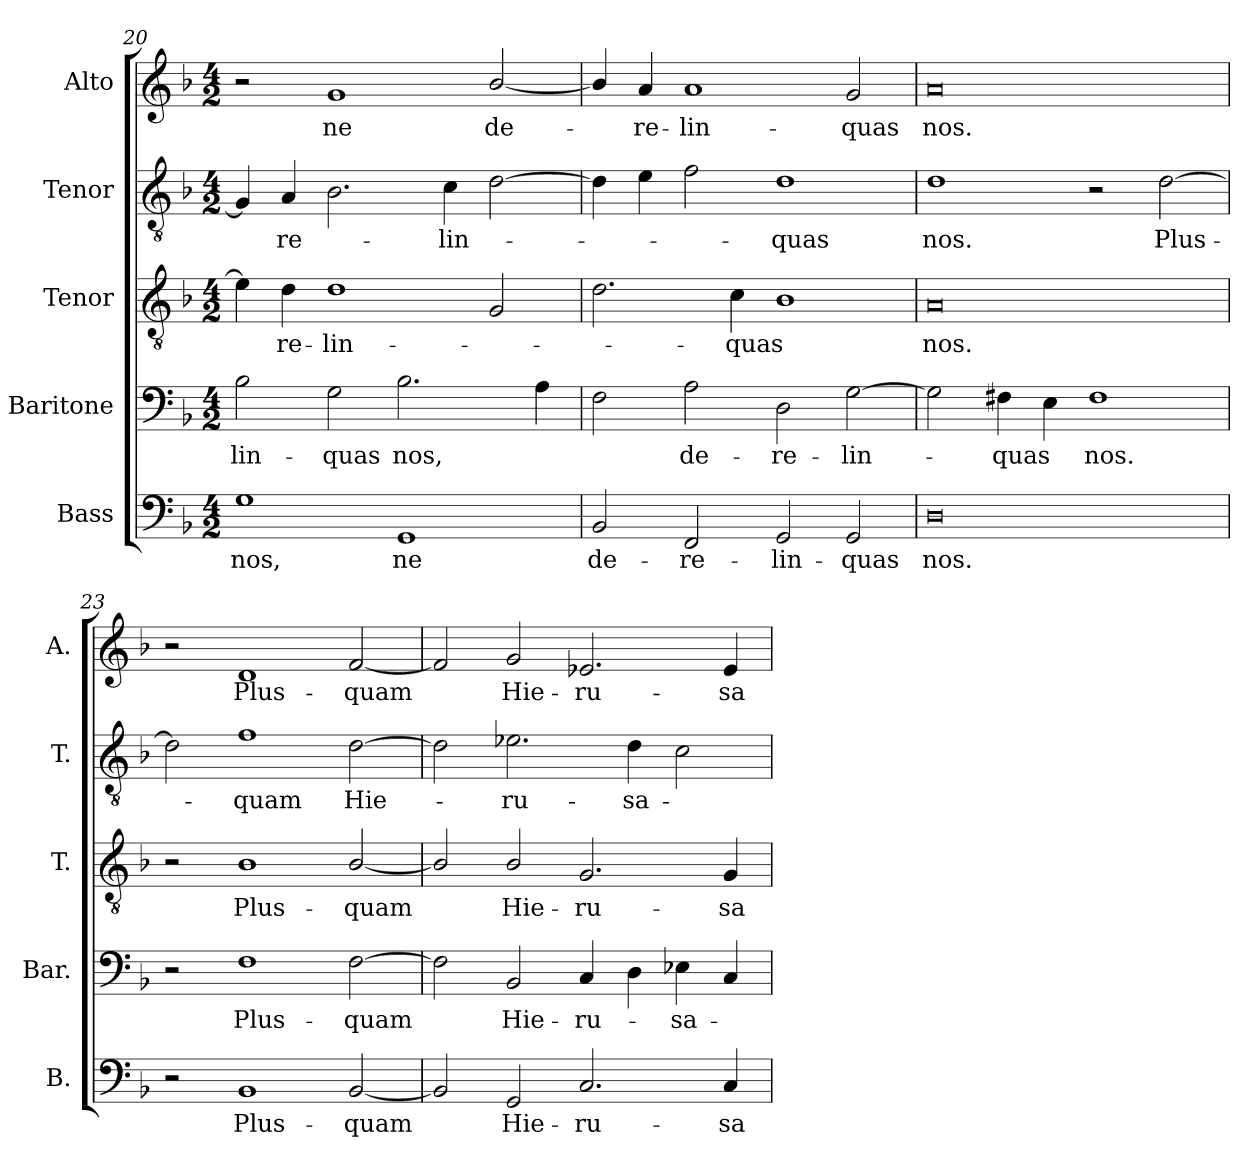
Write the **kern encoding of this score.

**kern	**text	**kern	**text	**kern	**text	**kern	**text	**kern	**text
*part5	*part5	*part4	*part4	*part3	*part3	*part2	*part2	*part1	*part1
*staff5	*staff5	*staff4	*staff4	*staff3	*staff3	*staff2	*staff2	*staff1	*staff1
*I"Bass	*	*I"Baritone	*	*I"Tenor	*	*I"Tenor	*	*I"Alto	*
*I'B.	*	*I'Bar.	*	*I'T.	*	*I'T.	*	*I'A.	*
*clefF4	*	*clefF4	*	*clefGv2	*	*clefGv2	*	*clefG2	*
*	*	*	*	*ITrd7c12	*	*ITrd7c12	*	*	*
*k[b-]	*	*k[b-]	*	*k[b-]	*	*k[b-]	*	*k[b-]	*
*F:	*	*F:	*	*F:	*	*F:	*	*F:	*
*M4/2	*	*M4/2	*	*M4/2	*	*M4/2	*	*M4/2	*
=20	=20	=20	=20	=20	=20	=20	=20	=20	=20
!	!LO:LY:b:color=#000000	!	!	!	!	!	!	!	!
!	!	!	!LO:LY:b:color=#000000	!	!	!	!	!	!
1Gi	nos,	2B-i\	-lin-	4E-i\]	.	4GGi/]	.	2r	.
!	!	!	!	!	!LO:LY:b:color=#000000	!	!	!	!
!	!	!	!	!	!	!	!LO:LY:b:color=#000000	!	!
.	.	.	.	4Di\	-re-	4AAi/	-re-	.	.
!	!	!	!LO:LY:b:color=#000000	!	!	!	!	!	!
!	!	!	!	!	!LO:LY:b:color=#000000	!	!	!	!
!	!	!	!	!	!	!	!	!	!LO:LY:b:color=#000000
.	.	2Gi\	-quas	1Di	-lin-	2.BB-i\	.	1gi	ne
!	!LO:LY:b:color=#000000	!	!	!	!	!	!	!	!
!	!	!	!LO:LY:b:color=#000000	!	!	!	!	!	!
1GGi	ne	2.B-i\	nos,	.	.	.	.	.	.
!	!	!	!	!	!	!	!LO:LY:b:color=#000000	!	!
.	.	.	.	.	.	4Ci\	-lin-	.	.
!	!	!	!	!	!	!	!	!	!LO:LY:b:color=#000000
.	.	.	.	2GGi/	.	[2Di\	.	[2b-i/	de-
.	.	4Ai\	.	.	.	.	.	.	.
!!LO:LB:g=z
=21	=21	=21	=21	=21	=21	=21	=21	=21	=21
!	!LO:LY:b:color=#000000	!	!	!	!	!	!	!	!
2BB-i/	de-	2Fi\	.	2.Di\	.	4Di\]	.	4b-i/]	.
!	!	!	!	!	!	!	!	!	!LO:LY:b:color=#000000
.	.	.	.	.	.	4Ei\	.	4ai/	-re-
!	!LO:LY:b:color=#000000	!	!	!	!	!	!	!	!
!	!	!	!LO:LY:b:color=#000000	!	!	!	!	!	!
!	!	!	!	!	!	!	!	!	!LO:LY:b:color=#000000
2FFi/	-re-	2Ai\	de-	.	.	2Fi\	.	1ai	-lin-
!	!	!	!	!	!LO:LY:b:color=#000000	!	!	!	!
.	.	.	.	4Ci\	-quas	.	.	.	.
!	!LO:LY:b:color=#000000	!	!	!	!	!	!	!	!
!	!	!	!LO:LY:b:color=#000000	!	!	!	!	!	!
!	!	!	!	!	!	!	!LO:LY:b:color=#000000	!	!
2GGi/	-lin-	2Di\	-re-	1BB-i	.	1Di	-quas	.	.
!	!LO:LY:b:color=#000000	!	!	!	!	!	!	!	!
!	!	!	!LO:LY:b:color=#000000	!	!	!	!	!	!
!	!	!	!	!	!	!	!	!	!LO:LY:b:color=#000000
2GGi/	-quas	[2Gi\	-lin-	.	.	.	.	2gi/	-quas
=22	=22	=22	=22	=22	=22	=22	=22	=22	=22
!	!LO:LY:b:color=#000000	!	!	!	!	!	!	!	!
!	!	!	!	!	!LO:LY:b:color=#000000	!	!	!	!
!	!	!	!	!	!	!	!LO:LY:b:color=#000000	!	!
!	!	!	!	!	!	!	!	!	!LO:LY:b:color=#000000
0Di	nos.	2Gi\]	.	0AAi	nos.	1Di	nos.	0ai	nos.
!	!	!	!LO:LY:b:color=#000000	!	!	!	!	!	!
.	.	4F#Xi\	-quas	.	.	.	.	.	.
.	.	4Ei\	.	.	.	.	.	.	.
!	!	!	!LO:LY:b:color=#000000	!	!	!	!	!	!
.	.	1F#i	nos.	.	.	2r	.	.	.
!	!	!	!	!	!	!	!LO:LY:b:color=#000000	!	!
.	.	.	.	.	.	[2Di\	Plus-	.	.
=23	=23	=23	=23	=23	=23	=23	=23	=23	=23
2r	.	2r	.	2r	.	2Di\]	.	2r	.
!	!LO:LY:b:color=#000000	!	!	!	!	!	!	!	!
!	!	!	!LO:LY:b:color=#000000	!	!	!	!	!	!
!	!	!	!	!	!LO:LY:b:color=#000000	!	!	!	!
!	!	!	!	!	!	!	!LO:LY:b:color=#000000	!	!
!	!	!	!	!	!	!	!	!	!LO:LY:b:color=#000000
1BB-i	Plus-	1Fi	Plus-	1BB-i	Plus-	1Fi	-quam	1di	Plus-
!	!LO:LY:b:color=#000000	!	!	!	!	!	!	!	!
!	!	!	!LO:LY:b:color=#000000	!	!	!	!	!	!
!	!	!	!	!	!LO:LY:b:color=#000000	!	!	!	!
!	!	!	!	!	!	!	!LO:LY:b:color=#000000	!	!
!	!	!	!	!	!	!	!	!	!LO:LY:b:color=#000000
[2BB-i/	-quam	[2Fi\	-quam	[2BB-i/	-quam	[2Di\	Hie-	[2fi/	-quam
=24	=24	=24	=24	=24	=24	=24	=24	=24	=24
2BB-i/]	.	2Fi\]	.	2BB-i/]	.	2Di\]	.	2fi/]	.
!	!LO:LY:b:color=#000000	!	!	!	!	!	!	!	!
!	!	!	!LO:LY:b:color=#000000	!	!	!	!	!	!
!	!	!	!	!	!LO:LY:b:color=#000000	!	!	!	!
!	!	!	!	!	!	!	!LO:LY:b:color=#000000	!	!
!	!	!	!	!	!	!	!	!	!LO:LY:b:color=#000000
2GGi/	Hie-	2BB-i/	Hie-	2BB-i/	Hie-	2.E-Xi\	-ru-	2gi/	Hie-
!	!LO:LY:b:color=#000000	!	!	!	!	!	!	!	!
!	!	!	!LO:LY:b:color=#000000	!	!	!	!	!	!
!	!	!	!	!	!LO:LY:b:color=#000000	!	!	!	!
!	!	!	!	!	!	!	!	!	!LO:LY:b:color=#000000
2.Ci/	-ru-	4Ci/	-ru-	2.GGi/	-ru-	.	.	2.e-Xi/	-ru-
!	!	!	!	!	!	!	!LO:LY:b:color=#000000	!	!
.	.	4Di\	.	.	.	4Di\	-sa-	.	.
!	!	!	!LO:LY:b:color=#000000	!	!	!	!	!	!
.	.	4E-Xi\	-sa-	.	.	2Ci\	.	.	.
!	!LO:LY:b:color=#000000	!	!	!	!	!	!	!	!
!	!	!	!	!	!LO:LY:b:color=#000000	!	!	!	!
!	!	!	!	!	!	!	!	!	!LO:LY:b:color=#000000
4Ci/	-sa-	4Ci/	.	4GGi/	-sa-	.	.	4e-i/	-sa-
=	=	=	=	=	=	=	=	=	=
*-	*-	*-	*-	*-	*-	*-	*-	*-	*-
